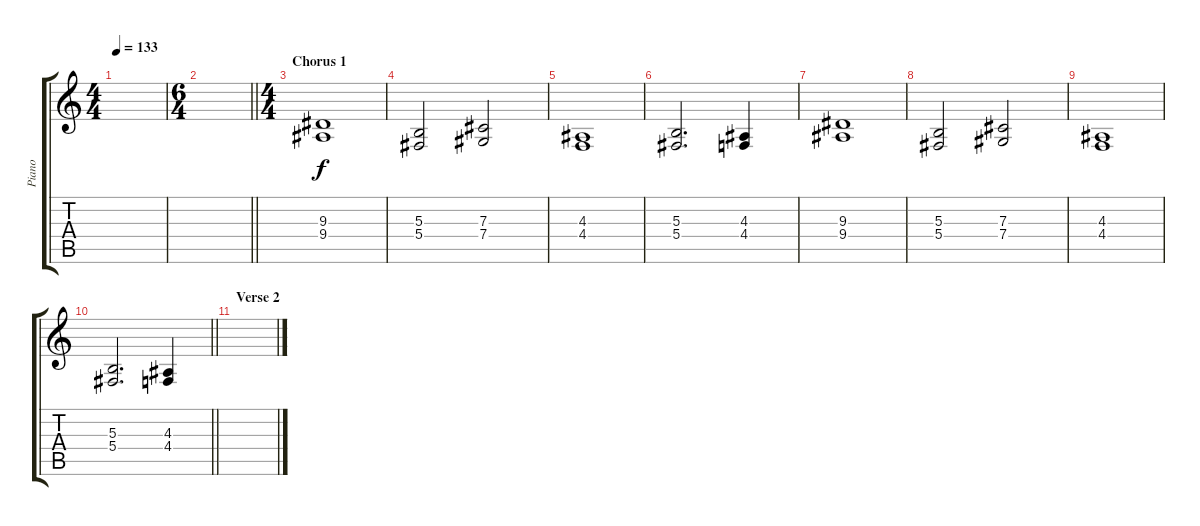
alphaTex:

\track ("Piano" "Piano") {instrument acousticgrandpiano}
\staff {score tabs}
\tuning (Eb4 Bb3 Gb3 Db3 Ab2 Eb2) {hide}
\ts (4 4)
\tempo 133
\clef g2
\ks c
|
\ts (6 4)
\barLineRight lightlight
|
\ts (4 4)
\section ("" "Chorus 1")
(9.3 9.4).1{volume 14 instrument stringensemble1} |
(5.3 5.4).2{volume 14 instrument stringensemble1} (7.3 7.4).2 |
(4.3 4.4).1{volume 14 instrument stringensemble1} |
(5.3 5.4).2{d volume 14 instrument stringensemble1} (4.3 4.4).4 |
(9.3 9.4).1{volume 14 instrument stringensemble1} |
(5.3 5.4).2{volume 14 instrument stringensemble1} (7.3 7.4).2 |
(4.3 4.4).1{volume 14 instrument stringensemble1} |
\barLineRight lightlight
(5.3 5.4).2{d volume 14 instrument stringensemble1} (4.3 4.4).4 |
\section ("" "Verse 2")
